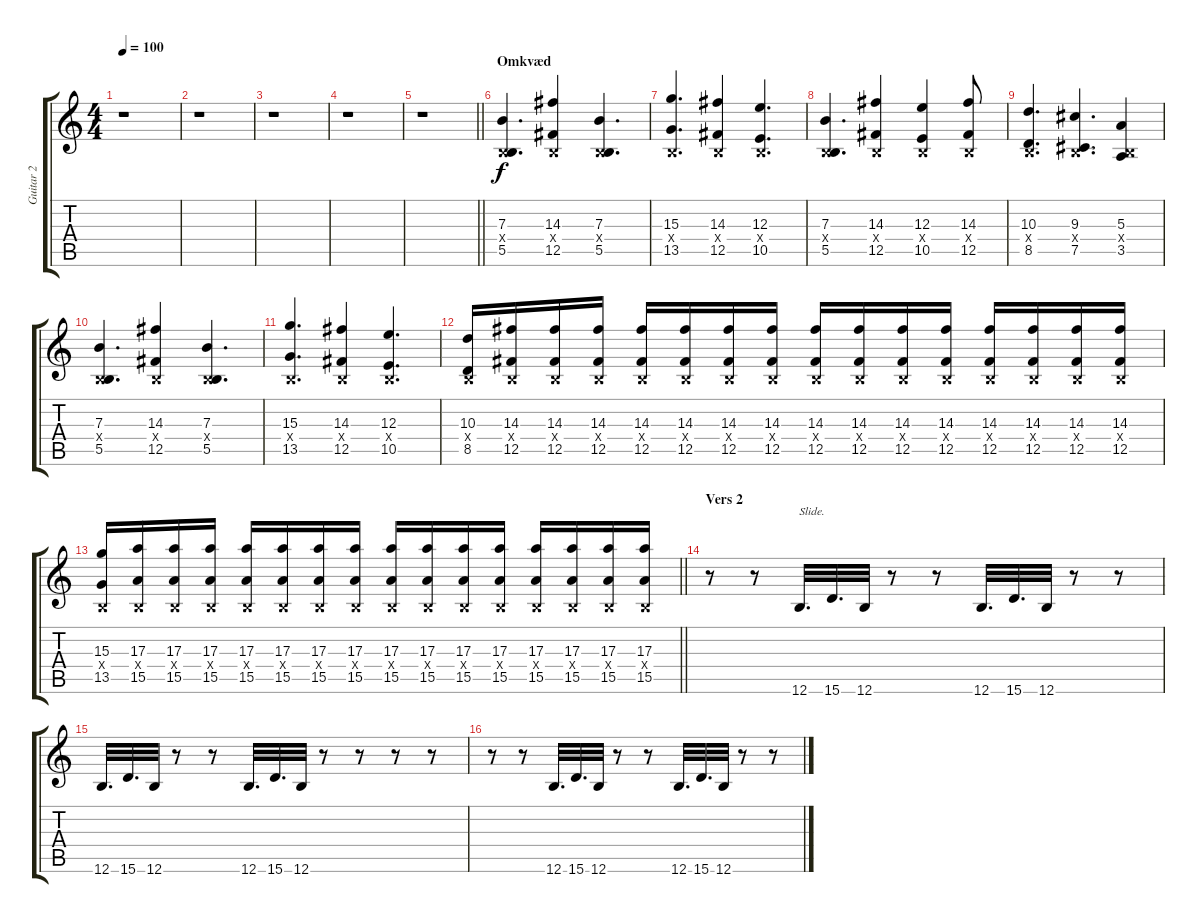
\track ("Guitar 2" "Guitar 2") {instrument distortionguitar}
\staff {score tabs}
\tuning (Db4 Ab3 E3 B2 Gb2 B1) {hide}
\ts (4 4)
\tempo 100
\clef g2
\ks c
r.1{dy f} |
r.1 |
r.1 |
r.1 |
\barLineRight lightlight
r.1 |
\section ("" "Omkvæd")
(7.3 0.4{x} 5.5).4{d} (14.3 0.4{x} 12.5).4 (7.3 0.4{x} 5.5).4{d} |
(15.3 0.4{x} 13.5).4{d} (14.3 0.4{x} 12.5).4 (12.3 0.4{x} 10.5).4{d} |
(7.3 0.4{x} 5.5).4{d} (14.3 0.4{x} 12.5).4 (12.3 0.4{x} 10.5).4 (14.3 0.4{x} 12.5).8 |
(10.3 0.4{x} 8.5).4{d} (9.3 0.4{x} 7.5).4{d} (5.3 0.4{x} 3.5).4 |
(7.3 0.4{x} 5.5).4{d} (14.3 0.4{x} 12.5).4 (7.3 0.4{x} 5.5).4{d} |
(15.3 0.4{x} 13.5).4{d} (14.3 0.4{x} 12.5).4 (12.3 0.4{x} 10.5).4{d} |
(10.3 0.4{x} 8.5).16 (14.3 0.4{x} 12.5).16 (14.3 0.4{x} 12.5).16 (14.3 0.4{x} 12.5).16 (14.3 0.4{x} 12.5).16 (14.3 0.4{x} 12.5).16 (14.3 0.4{x} 12.5).16 (14.3 0.4{x} 12.5).16 (14.3 0.4{x} 12.5).16 (14.3 0.4{x} 12.5).16 (14.3 0.4{x} 12.5).16 (14.3 0.4{x} 12.5).16 (14.3 0.4{x} 12.5).16 (14.3 0.4{x} 12.5).16 (14.3 0.4{x} 12.5).16 (14.3 0.4{x} 12.5).16 |
\barLineRight lightlight
(15.3 0.4{x} 13.5).16 (17.3 0.4{x} 15.5).16 (17.3 0.4{x} 15.5).16 (17.3 0.4{x} 15.5).16 (17.3 0.4{x} 15.5).16 (17.3 0.4{x} 15.5).16 (17.3 0.4{x} 15.5).16 (17.3 0.4{x} 15.5).16 (17.3 0.4{x} 15.5).16 (17.3 0.4{x} 15.5).16 (17.3 0.4{x} 15.5).16 (17.3 0.4{x} 15.5).16 (17.3 0.4{x} 15.5).16 (17.3 0.4{x} 15.5).16 (17.3 0.4{x} 15.5).16 (17.3 0.4{x} 15.5).16 |
\section ("" "Vers 2")
r.8 r.8 12.6.32{d txt "Slide."} 15.6.32{d} 12.6.32 r.8 r.8 12.6.32{d} 15.6.32{d} 12.6.32 r.8 r.8 |
12.6.32{d} 15.6.32{d} 12.6.32 r.8 r.8 12.6.32{d} 15.6.32{d} 12.6.32 r.8 r.8 r.8 r.8 |
r.8 r.8 12.6.32{d} 15.6.32{d} 12.6.32 r.8 r.8 12.6.32{d} 15.6.32{d} 12.6.32 r.8 r.8
